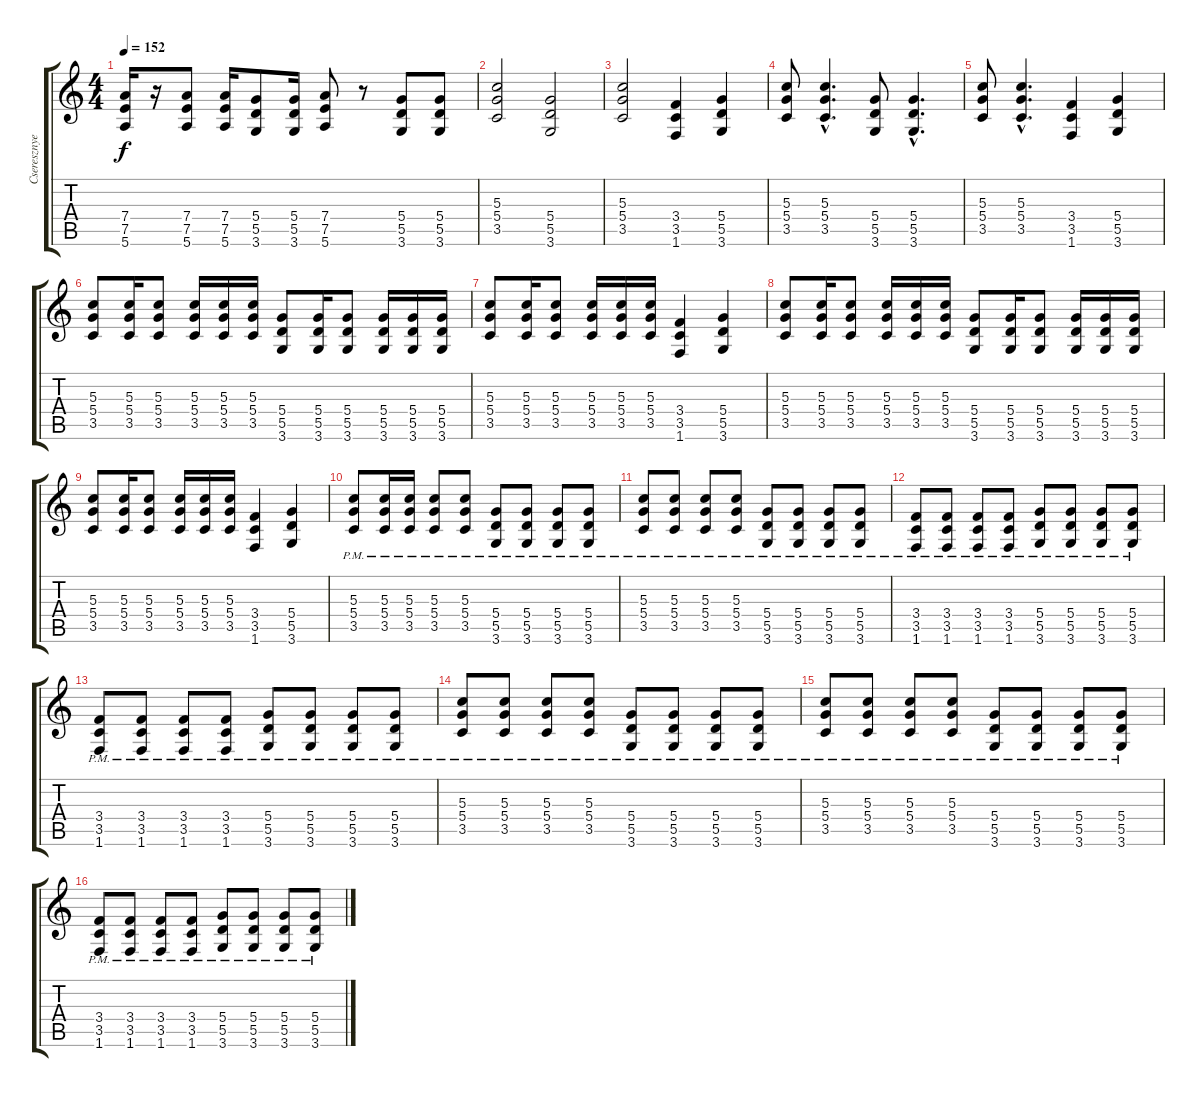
\track ("Cseresznye" "Cseresznye") {instrument distortionguitar}
\staff {score tabs}
\tuning (E4 B3 G3 D3 A2 E2) {hide}
\ts (4 4)
\tempo 152
\clef g2
\ks c
(7.4{t} 7.5{t} 5.6{t}).16{dy f} r.16 (7.4 7.5 5.6).8 (7.4 7.5 5.6).16 (5.4 5.5 3.6).8 (5.4 5.5 3.6).16 (7.4 7.5 5.6).8 r.8 (5.4 5.5 3.6).8 (5.4 5.5 3.6).8 |
(5.3 5.4 3.5).2 (5.4 5.5 3.6).2 |
(5.3 5.4 3.5).2 (3.4 3.5 1.6).4 (5.4 5.5 3.6).4 |
(5.3 5.4 3.5).8 (5.3{hac} 5.4{hac} 3.5{hac}).4{d} (5.4 5.5 3.6).8 (5.4{hac} 5.5{hac} 3.6{hac}).4{d} |
(5.3 5.4 3.5).8 (5.3{hac} 5.4{hac} 3.5{hac}).4{d} (3.4 3.5 1.6).4 (5.4 5.5 3.6).4 |
(5.3 5.4 3.5).8 (5.3 5.4 3.5).16 (5.3 5.4 3.5).8 (5.3 5.4 3.5).16 (5.3 5.4 3.5).16 (5.3 5.4 3.5).16 (5.4 5.5 3.6).8 (5.4 5.5 3.6).16 (5.4 5.5 3.6).8 (5.4 5.5 3.6).16 (5.4 5.5 3.6).16 (5.4 5.5 3.6).16 |
(5.3 5.4 3.5).8 (5.3 5.4 3.5).16 (5.3 5.4 3.5).8 (5.3 5.4 3.5).16 (5.3 5.4 3.5).16 (5.3 5.4 3.5).16 (3.4 3.5 1.6).4 (5.4 5.5 3.6).4 |
(5.3 5.4 3.5).8 (5.3 5.4 3.5).16 (5.3 5.4 3.5).8 (5.3 5.4 3.5).16 (5.3 5.4 3.5).16 (5.3 5.4 3.5).16 (5.4 5.5 3.6).8 (5.4 5.5 3.6).16 (5.4 5.5 3.6).8 (5.4 5.5 3.6).16 (5.4 5.5 3.6).16 (5.4 5.5 3.6).16 |
(5.3 5.4 3.5).8 (5.3 5.4 3.5).16 (5.3 5.4 3.5).8 (5.3 5.4 3.5).16 (5.3 5.4 3.5).16 (5.3 5.4 3.5).16 (3.4 3.5 1.6).4 (5.4 5.5 3.6).4 |
(5.3{pm} 5.4{pm} 3.5).8 (5.3{pm} 5.4{pm} 3.5).16 (5.3{pm} 5.4{pm} 3.5).16 (5.3{pm} 5.4{pm} 3.5).8 (5.3{pm} 5.4{pm} 3.5).8 (5.4{pm} 5.5{pm} 3.6).8 (5.4{pm} 5.5{pm} 3.6).8 (5.4{pm} 5.5{pm} 3.6).8 (5.4{pm} 5.5{pm} 3.6).8 |
(5.3{pm} 5.4{pm} 3.5).8 (5.3{pm} 5.4{pm} 3.5).8 (5.3{pm} 5.4{pm} 3.5).8 (5.3{pm} 5.4{pm} 3.5).8 (5.4{pm} 5.5{pm} 3.6).8 (5.4{pm} 5.5{pm} 3.6).8 (5.4{pm} 5.5{pm} 3.6).8 (5.4{pm} 5.5{pm} 3.6).8 |
(3.4{pm} 3.5{pm} 1.6).8 (3.4{pm} 3.5{pm} 1.6).8 (3.4{pm} 3.5{pm} 1.6).8 (3.4{pm} 3.5{pm} 1.6).8 (5.4{pm} 5.5{pm} 3.6).8 (5.4{pm} 5.5{pm} 3.6).8 (5.4{pm} 5.5{pm} 3.6).8 (5.4{pm} 5.5{pm} 3.6).8 |
(3.4{pm} 3.5{pm} 1.6).8 (3.4{pm} 3.5{pm} 1.6).8 (3.4{pm} 3.5{pm} 1.6).8 (3.4{pm} 3.5{pm} 1.6).8 (5.4{pm} 5.5{pm} 3.6).8 (5.4{pm} 5.5{pm} 3.6).8 (5.4{pm} 5.5{pm} 3.6).8 (5.4{pm} 5.5{pm} 3.6).8 |
(5.3{pm} 5.4{pm} 3.5).8 (5.3{pm} 5.4{pm} 3.5).8 (5.3{pm} 5.4{pm} 3.5).8 (5.3{pm} 5.4{pm} 3.5).8 (5.4{pm} 5.5{pm} 3.6).8 (5.4{pm} 5.5{pm} 3.6).8 (5.4{pm} 5.5{pm} 3.6).8 (5.4{pm} 5.5{pm} 3.6).8 |
(5.3{pm} 5.4{pm} 3.5).8 (5.3{pm} 5.4{pm} 3.5).8 (5.3{pm} 5.4{pm} 3.5).8 (5.3{pm} 5.4{pm} 3.5).8 (5.4{pm} 5.5{pm} 3.6).8 (5.4{pm} 5.5{pm} 3.6).8 (5.4{pm} 5.5{pm} 3.6).8 (5.4{pm} 5.5{pm} 3.6).8 |
(3.4{pm} 3.5{pm} 1.6).8 (3.4{pm} 3.5{pm} 1.6).8 (3.4{pm} 3.5{pm} 1.6).8 (3.4{pm} 3.5{pm} 1.6).8 (5.4{pm} 5.5{pm} 3.6).8 (5.4{pm} 5.5{pm} 3.6).8 (5.4{pm} 5.5{pm} 3.6).8 (5.4{pm} 5.5{pm} 3.6).8
